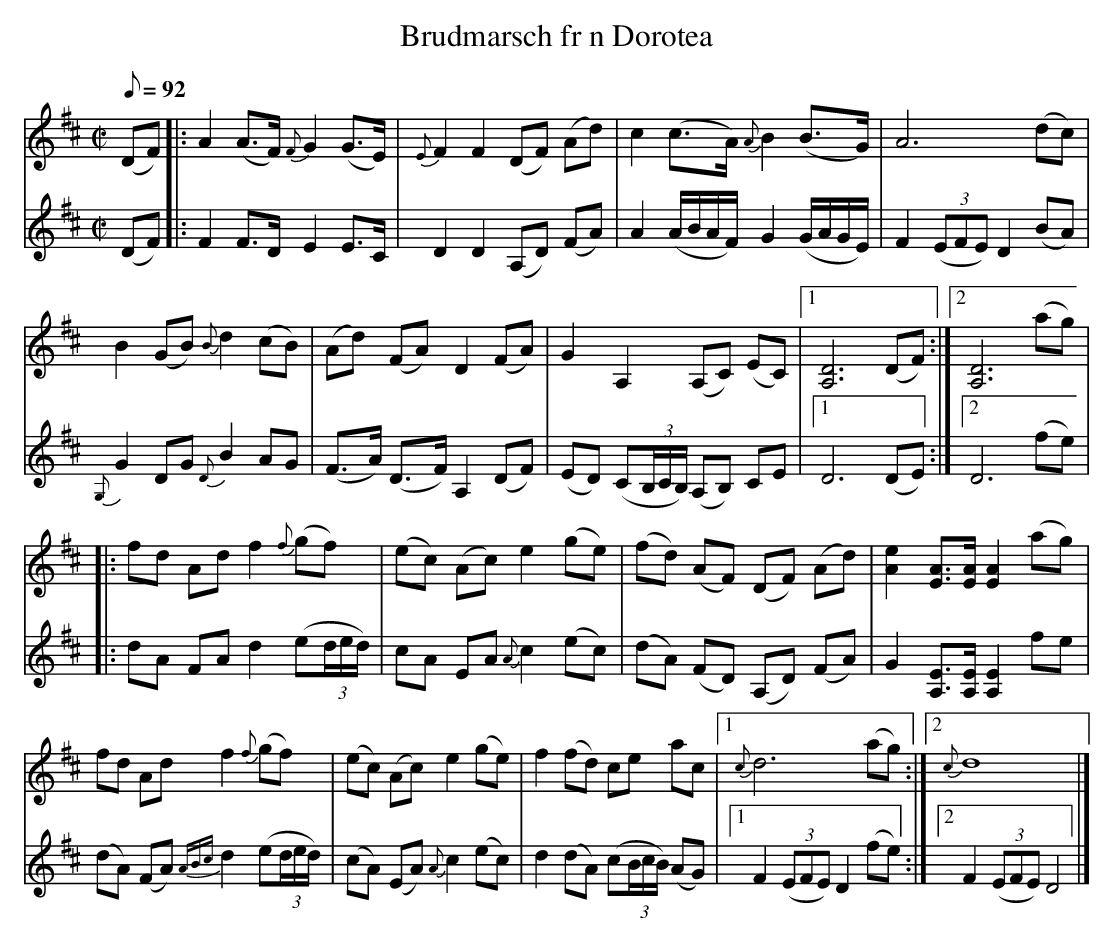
X:1
T: Brudmarsch fr n Dorotea
M: C|
L: 1/8
Q: 92
K: D
V:1
(DF) |: A2(A>F) {F}G2(G>E) | {E}F2F2 (DF) (Ad) | c2(c>A) {A}B2(B>G) | A6(dc) |
B2(GB) {B}d2(cB) | (Ad) (FA) D2(FA) | G2A,2 (A,C) (EC) |1 [A,D]6(DF) :|2 [A,D]6(ag) |
|: fd Ad f2{f}(gf) | (ec) (Ac) e2(ge) | (fd) (AF) (DF) (Ad) | [Ae]2[EA]>[EA] [EA]2(ag) |
fd Ad f2{f}(gf) | (ec) (Ac) e2(ge) | f2 (fd) ce ac |1 {c}d6(ag) :|2 {c}d8 |]
V:2
(DF) |: F2F>D E2E>C | D2D2 (A,D) (FA) | A2(A/B/A/F/) G2(G/A/G/E/) | F2 (3(EFE) D2(BA) |
{G,}G2DG {D}B2AG | (F>A) (D>F) A,2(DF) | (ED) (C(3B,/C/B,/) (A,B,) CE |1 D6(DE) :|2 D6(fe) |
|: dA FA d2 (e(3d/e/d/) | cA EA {A}c2(ec) | (dA) (FD) (A,D) (FA) | G2[A,E]>[A,E] [A,E]2fe |
(dA) (FA) {ABc}d2(e(3d/e/d/) | (cA) (EA) {A}c2(ec) | d2(dA) (c(3B/c/B/) (AG) |1 F2((3EFE) D2(fe) :|2 F2((3EFE) D4 |]
